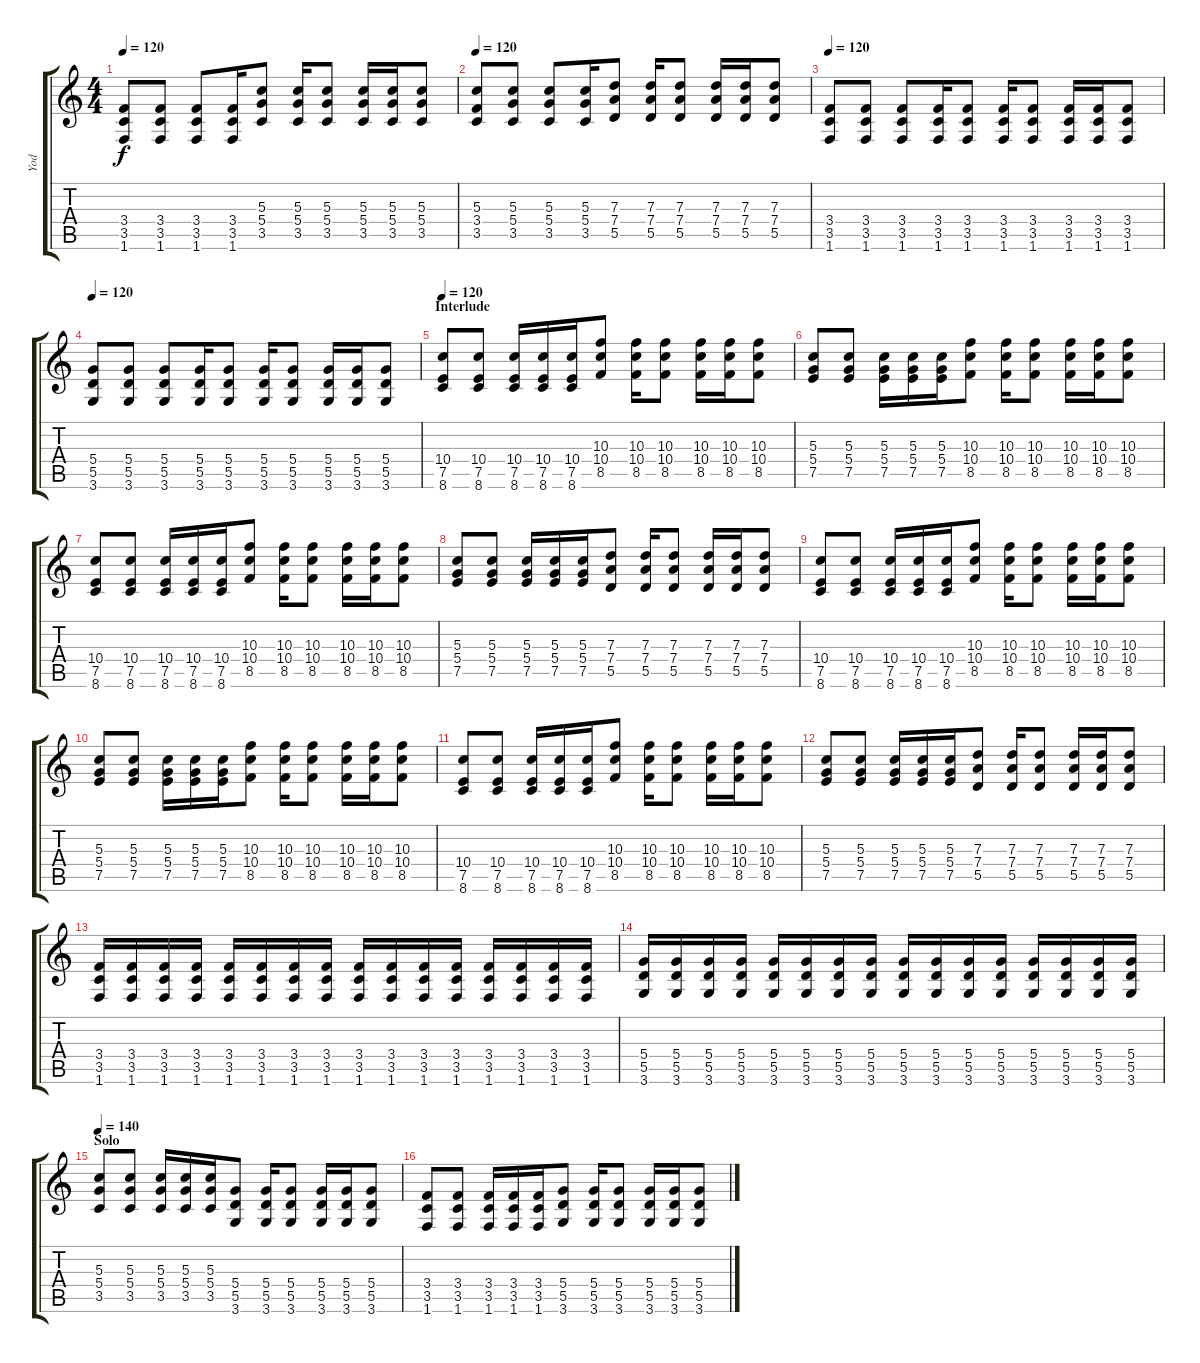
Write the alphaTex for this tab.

\track ("Yod" "Yod") {instrument distortionguitar}
\staff {score tabs}
\tuning (E4 B3 G3 D3 A2 E2) {hide}
\ts (4 4)
\tempo 120
\clef g2
\ks c
(3.4 3.5 1.6).8{dy f} (3.4 3.5 1.6).8 (3.4 3.5 1.6).8 (3.4 3.5 1.6).16 (5.3 5.4 3.5).8 (5.3 5.4 3.5).16 (5.3 5.4 3.5).8 (5.3 5.4 3.5).16 (5.3 5.4 3.5).16 (5.3 5.4 3.5).8 |
\tempo 120
(5.3 3.4 3.5).8 (5.3 5.4 3.5).8 (5.3 5.4 3.5).8 (5.3 5.4 3.5).16 (7.3 7.4 5.5).8 (7.3 7.4 5.5).16 (7.3 7.4 5.5).8 (7.3 7.4 5.5).16 (7.3 7.4 5.5).16 (7.3 7.4 5.5).8 |
\tempo 120
(3.4 3.5 1.6).8 (3.4 3.5 1.6).8 (3.4 3.5 1.6).8 (3.4 3.5 1.6).16 (3.4 3.5 1.6).8 (3.4 3.5 1.6).16 (3.4 3.5 1.6).8 (3.4 3.5 1.6).16 (3.4 3.5 1.6).16 (3.4 3.5 1.6).8 |
\tempo 120
(5.4 5.5 3.6).8 (5.4 5.5 3.6).8 (5.4 5.5 3.6).8 (5.4 5.5 3.6).16 (5.4 5.5 3.6).8 (5.4 5.5 3.6).16 (5.4 5.5 3.6).8 (5.4 5.5 3.6).16 (5.4 5.5 3.6).16 (5.4 5.5 3.6).8 |
\section ("" "Interlude")
\tempo 120
(10.4 7.5 8.6).8 (10.4 7.5 8.6).8 (10.4 7.5 8.6).16 (10.4 7.5 8.6).16 (10.4 7.5 8.6).16 (10.3 10.4 8.5).8 (10.3 10.4 8.5).16 (10.3 10.4 8.5).8 (10.3 10.4 8.5).16 (10.3 10.4 8.5).16 (10.3 10.4 8.5).8 |
(5.3 5.4 7.5).8 (5.3 5.4 7.5).8 (5.3 5.4 7.5).16 (5.3 5.4 7.5).16 (5.3 5.4 7.5).16 (10.3 10.4 8.5).8 (10.3 10.4 8.5).16 (10.3 10.4 8.5).8 (10.3 10.4 8.5).16 (10.3 10.4 8.5).16 (10.3 10.4 8.5).8 |
(10.4 7.5 8.6).8 (10.4 7.5 8.6).8 (10.4 7.5 8.6).16 (10.4 7.5 8.6).16 (10.4 7.5 8.6).16 (10.3 10.4 8.5).8 (10.3 10.4 8.5).16 (10.3 10.4 8.5).8 (10.3 10.4 8.5).16 (10.3 10.4 8.5).16 (10.3 10.4 8.5).8 |
(5.3 5.4 7.5).8 (5.3 5.4 7.5).8 (5.3 5.4 7.5).16 (5.3 5.4 7.5).16 (5.3 5.4 7.5).16 (7.3 7.4 5.5).8 (7.3 7.4 5.5).16 (7.3 7.4 5.5).8 (7.3 7.4 5.5).16 (7.3 7.4 5.5).16 (7.3 7.4 5.5).8 |
(10.4 7.5 8.6).8 (10.4 7.5 8.6).8 (10.4 7.5 8.6).16 (10.4 7.5 8.6).16 (10.4 7.5 8.6).16 (10.3 10.4 8.5).8 (10.3 10.4 8.5).16 (10.3 10.4 8.5).8 (10.3 10.4 8.5).16 (10.3 10.4 8.5).16 (10.3 10.4 8.5).8 |
(5.3 5.4 7.5).8 (5.3 5.4 7.5).8 (5.3 5.4 7.5).16 (5.3 5.4 7.5).16 (5.3 5.4 7.5).16 (10.3 10.4 8.5).8 (10.3 10.4 8.5).16 (10.3 10.4 8.5).8 (10.3 10.4 8.5).16 (10.3 10.4 8.5).16 (10.3 10.4 8.5).8 |
(10.4 7.5 8.6).8 (10.4 7.5 8.6).8 (10.4 7.5 8.6).16 (10.4 7.5 8.6).16 (10.4 7.5 8.6).16 (10.3 10.4 8.5).8 (10.3 10.4 8.5).16 (10.3 10.4 8.5).8 (10.3 10.4 8.5).16 (10.3 10.4 8.5).16 (10.3 10.4 8.5).8 |
(5.3 5.4 7.5).8 (5.3 5.4 7.5).8 (5.3 5.4 7.5).16 (5.3 5.4 7.5).16 (5.3 5.4 7.5).16 (7.3 7.4 5.5).8 (7.3 7.4 5.5).16 (7.3 7.4 5.5).8 (7.3 7.4 5.5).16 (7.3 7.4 5.5).16 (7.3 7.4 5.5).8 |
(3.4 3.5 1.6).16 (3.4 3.5 1.6).16 (3.4 3.5 1.6).16 (3.4 3.5 1.6).16 (3.4 3.5 1.6).16 (3.4 3.5 1.6).16 (3.4 3.5 1.6).16 (3.4 3.5 1.6).16 (3.4 3.5 1.6).16 (3.4 3.5 1.6).16 (3.4 3.5 1.6).16 (3.4 3.5 1.6).16 (3.4 3.5 1.6).16 (3.4 3.5 1.6).16 (3.4 3.5 1.6).16 (3.4 3.5 1.6).16 |
(5.4 5.5 3.6).16 (5.4 5.5 3.6).16 (5.4 5.5 3.6).16 (5.4 5.5 3.6).16 (5.4 5.5 3.6).16 (5.4 5.5 3.6).16 (5.4 5.5 3.6).16 (5.4 5.5 3.6).16 (5.4 5.5 3.6).16 (5.4 5.5 3.6).16 (5.4 5.5 3.6).16 (5.4 5.5 3.6).16 (5.4 5.5 3.6).16 (5.4 5.5 3.6).16 (5.4 5.5 3.6).16 (5.4 5.5 3.6).16 |
\section ("" "Solo")
\tempo 140
(5.3 5.4 3.5).8 (5.3 5.4 3.5).8 (5.3 5.4 3.5).16 (5.3 5.4 3.5).16 (5.3 5.4 3.5).16 (5.4 5.5 3.6).8 (5.4 5.5 3.6).16 (5.4 5.5 3.6).8 (5.4 5.5 3.6).16 (5.4 5.5 3.6).16 (5.4 5.5 3.6).8 |
(3.4 3.5 1.6).8 (3.4 3.5 1.6).8 (3.4 3.5 1.6).16 (3.4 3.5 1.6).16 (3.4 3.5 1.6).16 (5.4 5.5 3.6).8 (5.4 5.5 3.6).16 (5.4 5.5 3.6).8 (5.4 5.5 3.6).16 (5.4 5.5 3.6).16 (5.4 5.5 3.6).8
